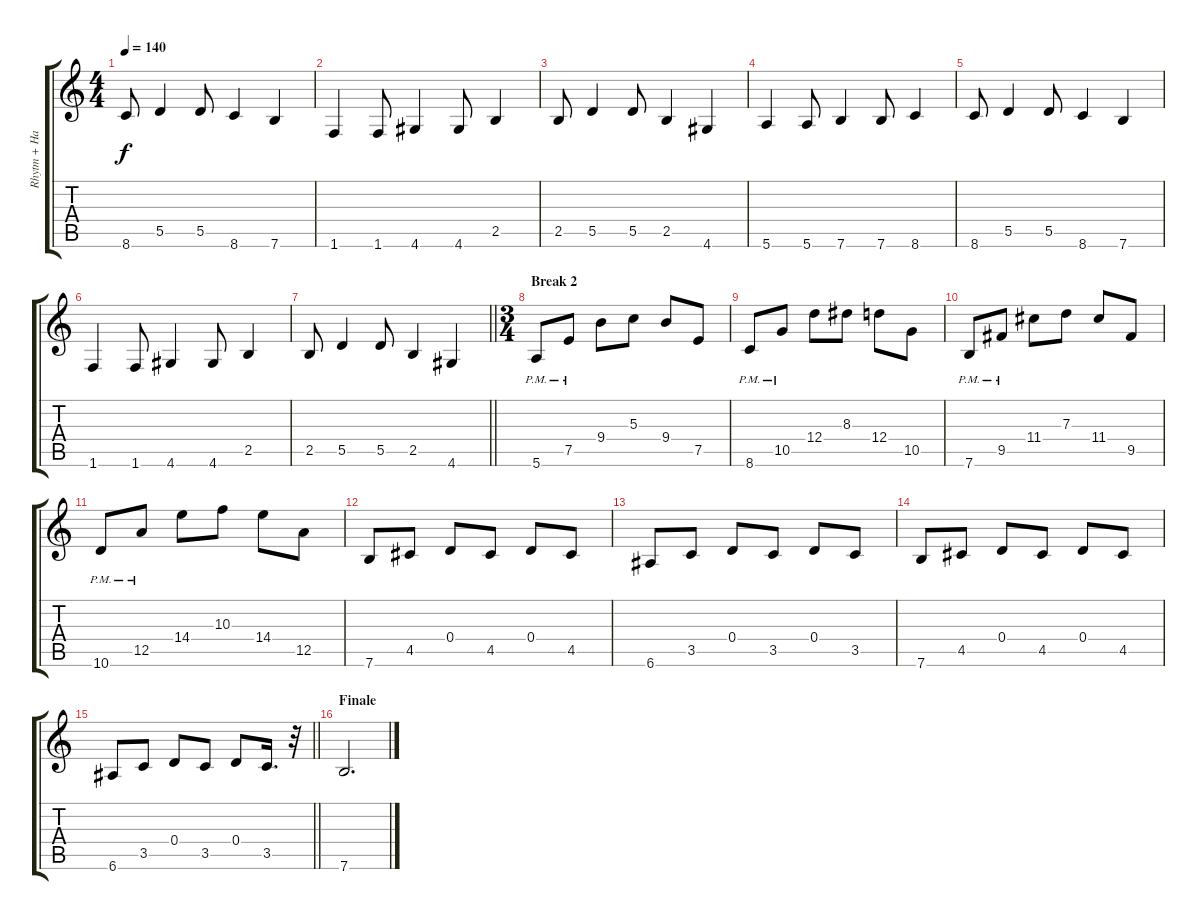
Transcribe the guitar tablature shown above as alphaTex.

\track ("Rhytm + Harmony" "Rhytm + Ha") {instrument distortionguitar}
\staff {score tabs}
\tuning (E4 B3 G3 D3 A2 E2) {hide}
\ts (4 4)
\tempo 140
\clef g2
\ks c
8.6.8{dy f} 5.5.4 5.5.8 8.6.4 7.6.4 |
1.6.4 1.6.8 4.6.4 4.6.8 2.5.4 |
2.5.8 5.5.4 5.5.8 2.5.4 4.6.4 |
5.6.4 5.6.8 7.6.4 7.6.8 8.6.4 |
8.6.8 5.5.4 5.5.8 8.6.4 7.6.4 |
1.6.4 1.6.8 4.6.4 4.6.8 2.5.4 |
\barLineRight lightlight
2.5.8 5.5.4 5.5.8 2.5.4 4.6.4 |
\ts (3 4)
\section ("" "Break 2")
5.6{pm}.8 7.5{pm}.8 9.4.8 5.3.8 9.4.8 7.5.8 |
8.6{pm}.8 10.5{pm}.8 12.4.8 8.3.8 12.4.8 10.5.8 |
7.6{pm}.8 9.5{pm}.8 11.4.8 7.3.8 11.4.8 9.5.8 |
10.6{pm}.8 12.5{pm}.8 14.4.8 10.3.8 14.4.8 12.5.8 |
7.6.8 4.5.8 0.4.8 4.5.8 0.4.8 4.5.8 |
6.6.8 3.5.8 0.4.8 3.5.8 0.4.8 3.5.8 |
7.6.8 4.5.8 0.4.8 4.5.8 0.4.8 4.5.8 |
\barLineRight lightlight
6.6.8 3.5.8 0.4.8 3.5.8 0.4.8 3.5.16{d} r.32 |
\section ("" "Finale")
7.6.2{d}
